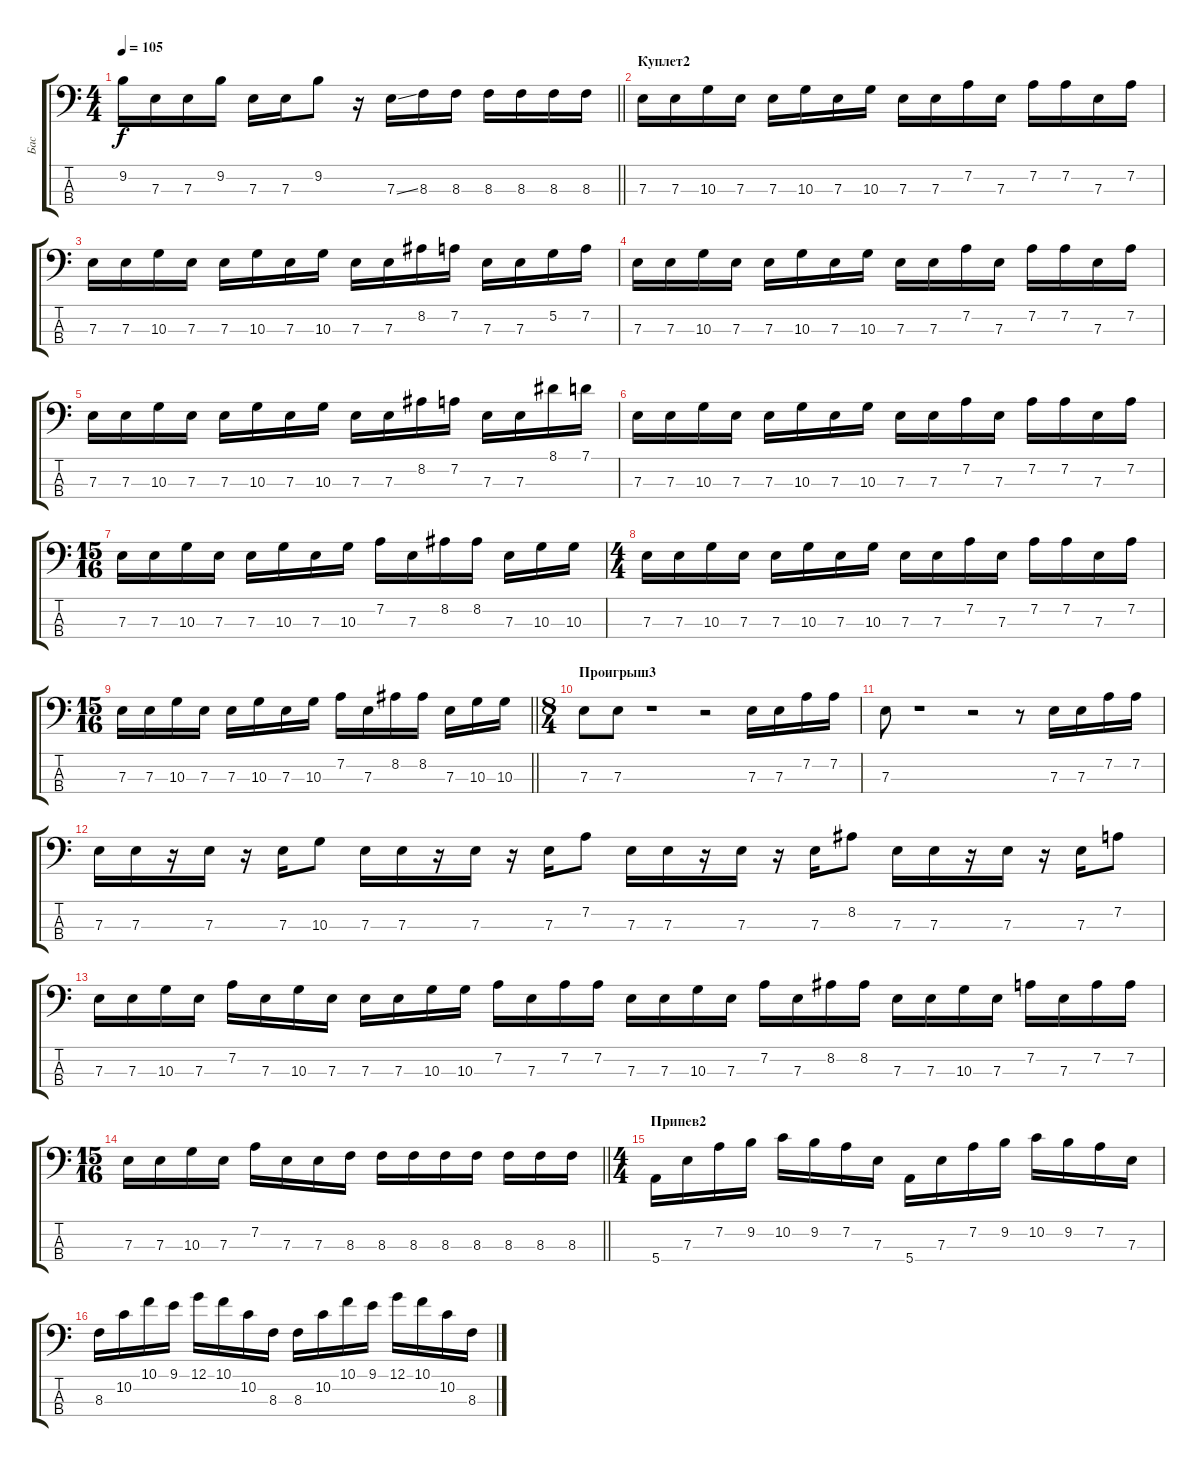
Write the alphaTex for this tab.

\track ("Бас" "Бас") {instrument electricbasspick}
\staff {score tabs}
\tuning (G2 D2 A1 E1) {hide}
\ts (4 4)
\tempo 105
\clef f4
\barLineRight lightlight
\ks c
9.2.16{dy f} 7.3.16 7.3.16 9.2.16 7.3.16 7.3.16 9.2.8 r.16 7.3{ss}.16 8.3.16 8.3.16 8.3.16 8.3.16 8.3.16 8.3.16 |
\section ("" "Куплет2")
7.3.16 7.3.16 10.3.16 7.3.16 7.3.16 10.3.16 7.3.16 10.3.16 7.3.16 7.3.16 7.2.16 7.3.16 7.2.16 7.2.16 7.3.16 7.2.16 |
7.3.16 7.3.16 10.3.16 7.3.16 7.3.16 10.3.16 7.3.16 10.3.16 7.3.16 7.3.16 8.2.16 7.2.16 7.3.16 7.3.16 5.2.16 7.2.16 |
7.3.16 7.3.16 10.3.16 7.3.16 7.3.16 10.3.16 7.3.16 10.3.16 7.3.16 7.3.16 7.2.16 7.3.16 7.2.16 7.2.16 7.3.16 7.2.16 |
7.3.16 7.3.16 10.3.16 7.3.16 7.3.16 10.3.16 7.3.16 10.3.16 7.3.16 7.3.16 8.2.16 7.2.16 7.3.16 7.3.16 8.1.16 7.1.16 |
7.3.16 7.3.16 10.3.16 7.3.16 7.3.16 10.3.16 7.3.16 10.3.16 7.3.16 7.3.16 7.2.16 7.3.16 7.2.16 7.2.16 7.3.16 7.2.16 |
\ts (15 16)
7.3.16 7.3.16 10.3.16 7.3.16 7.3.16 10.3.16 7.3.16 10.3.16 7.2.16 7.3.16 8.2.16 8.2.16 7.3.16 10.3.16 10.3.16 |
\ts (4 4)
7.3.16 7.3.16 10.3.16 7.3.16 7.3.16 10.3.16 7.3.16 10.3.16 7.3.16 7.3.16 7.2.16 7.3.16 7.2.16 7.2.16 7.3.16 7.2.16 |
\ts (15 16)
\barLineRight lightlight
7.3.16 7.3.16 10.3.16 7.3.16 7.3.16 10.3.16 7.3.16 10.3.16 7.2.16 7.3.16 8.2.16 8.2.16 7.3.16 10.3.16 10.3.16 |
\ts (8 4)
\section ("" "Проигрыш3")
7.3.8 7.3.8 r.1 r.2 7.3.16 7.3.16 7.2.16 7.2.16 |
7.3.8 r.1 r.2 r.8 7.3.16 7.3.16 7.2.16 7.2.16 |
7.3.16 7.3.16 r.16 7.3.16 r.16 7.3.16 10.3.8 7.3.16 7.3.16 r.16 7.3.16 r.16 7.3.16 7.2.8 7.3.16 7.3.16 r.16 7.3.16 r.16 7.3.16 8.2.8 7.3.16 7.3.16 r.16 7.3.16 r.16 7.3.16 7.2.8 |
7.3.16 7.3.16 10.3.16 7.3.16 7.2.16 7.3.16 10.3.16 7.3.16 7.3.16 7.3.16 10.3.16 10.3.16 7.2.16 7.3.16 7.2.16 7.2.16 7.3.16 7.3.16 10.3.16 7.3.16 7.2.16 7.3.16 8.2.16 8.2.16 7.3.16 7.3.16 10.3.16 7.3.16 7.2.16 7.3.16 7.2.16 7.2.16 |
\ts (15 16)
\barLineRight lightlight
7.3.16 7.3.16 10.3.16 7.3.16 7.2.16 7.3.16 7.3.16 8.3.16 8.3.16 8.3.16 8.3.16 8.3.16 8.3.16 8.3.16 8.3.16 |
\ts (4 4)
\section ("" "Припев2")
5.4.16 7.3.16 7.2.16 9.2.16 10.2.16 9.2.16 7.2.16 7.3.16 5.4.16 7.3.16 7.2.16 9.2.16 10.2.16 9.2.16 7.2.16 7.3.16 |
8.3.16 10.2.16 10.1.16 9.1.16 12.1.16 10.1.16 10.2.16 8.3.16 8.3.16 10.2.16 10.1.16 9.1.16 12.1.16 10.1.16 10.2.16 8.3.16
